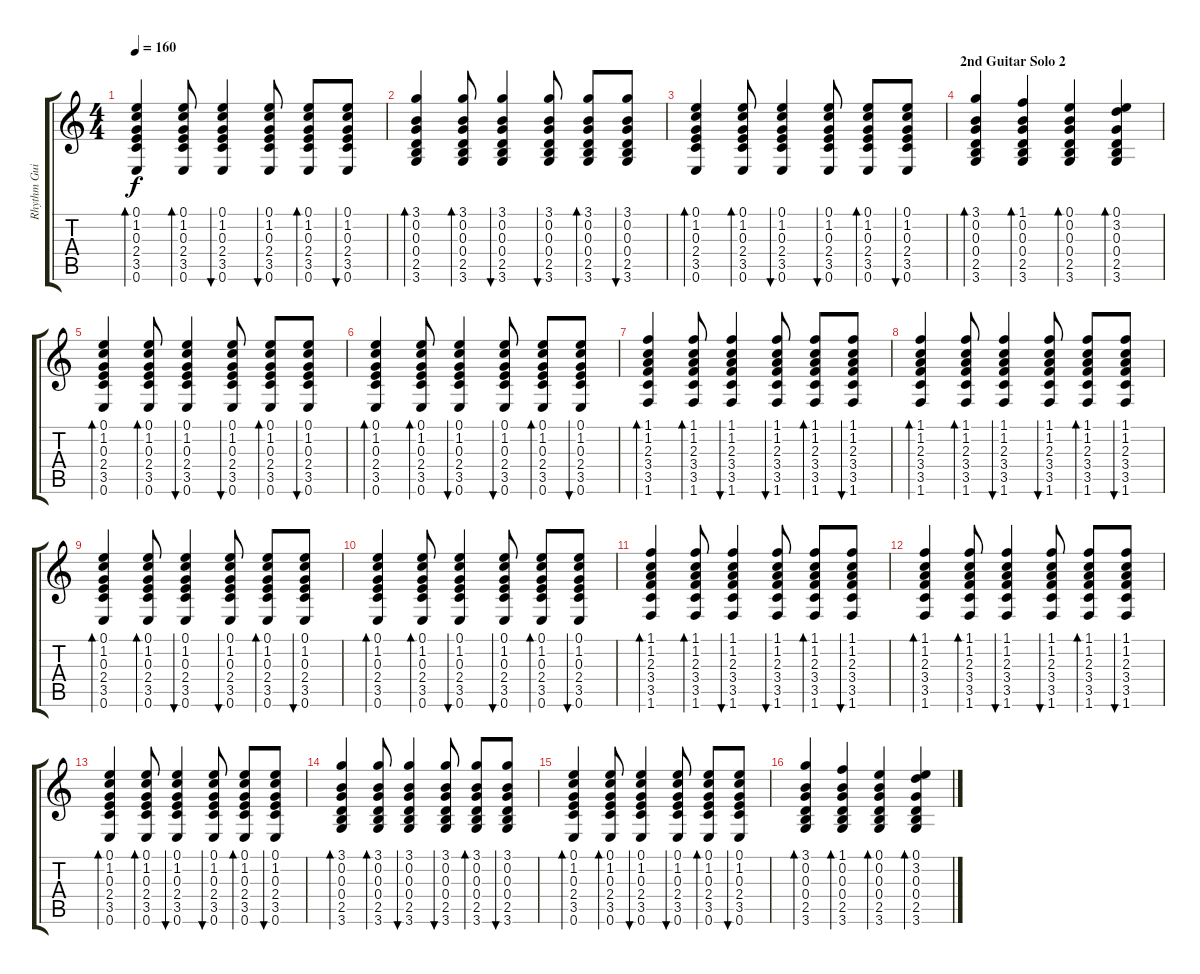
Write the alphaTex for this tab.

\track ("Rhythm Guitar" "Rhythm Gui") {instrument acousticguitarnylon}
\staff {score tabs}
\tuning (E4 B3 G3 D3 A2 E2) {hide}
\ts (4 4)
\tempo 160
\clef g2
\ks c
(0.1 1.2 0.3 2.4 3.5 0.6).4{bd 120 dy f} (0.1 1.2 0.3 2.4 3.5 0.6).8{bd 60} (0.1 1.2 0.3 2.4 3.5 0.6).4{bu 120} (0.1 1.2 0.3 2.4 3.5 0.6).8{bu 60} (0.1 1.2 0.3 2.4 3.5 0.6).8{bd 60} (0.1 1.2 0.3 2.4 3.5 0.6).8{bu 60} |
(3.1 0.2 0.3 0.4 2.5 3.6).4{bd 120} (3.1 0.2 0.3 0.4 2.5 3.6).8{bd 60} (3.1 0.2 0.3 0.4 2.5 3.6).4{bu 120} (3.1 0.2 0.3 0.4 2.5 3.6).8{bu 60} (3.1 0.2 0.3 0.4 2.5 3.6).8{bd 60} (3.1 0.2 0.3 0.4 2.5 3.6).8{bu 60} |
(0.1 1.2 0.3 2.4 3.5 0.6).4{bd 120} (0.1 1.2 0.3 2.4 3.5 0.6).8{bd 60} (0.1 1.2 0.3 2.4 3.5 0.6).4{bu 120} (0.1 1.2 0.3 2.4 3.5 0.6).8{bu 60} (0.1 1.2 0.3 2.4 3.5 0.6).8{bd 60} (0.1 1.2 0.3 2.4 3.5 0.6).8{bu 60} |
\section ("" "2nd Guitar Solo 2")
(3.1 0.2 0.3 0.4 2.5 3.6).4{bd 120} (1.1 0.2 0.3 0.4 2.5 3.6).4{bd 60} (0.1 0.2 0.3 0.4 2.5 3.6).4{bd 120} (0.1 3.2 0.3 0.4 2.5 3.6).4{bd 120} |
(0.1 1.2 0.3 2.4 3.5 0.6).4{bd 120} (0.1 1.2 0.3 2.4 3.5 0.6).8{bd 60} (0.1 1.2 0.3 2.4 3.5 0.6).4{bu 120} (0.1 1.2 0.3 2.4 3.5 0.6).8{bu 60} (0.1 1.2 0.3 2.4 3.5 0.6).8{bd 60} (0.1 1.2 0.3 2.4 3.5 0.6).8{bu 60} |
(0.1 1.2 0.3 2.4 3.5 0.6).4{bd 120} (0.1 1.2 0.3 2.4 3.5 0.6).8{bd 60} (0.1 1.2 0.3 2.4 3.5 0.6).4{bu 120} (0.1 1.2 0.3 2.4 3.5 0.6).8{bu 60} (0.1 1.2 0.3 2.4 3.5 0.6).8{bd 60} (0.1 1.2 0.3 2.4 3.5 0.6).8{bu 60} |
(1.1 1.2 2.3 3.4 3.5 1.6).4{bd 120} (1.1 1.2 2.3 3.4 3.5 1.6).8{bd 60} (1.1 1.2 2.3 3.4 3.5 1.6).4{bu 120} (1.1 1.2 2.3 3.4 3.5 1.6).8{bu 60} (1.1 1.2 2.3 3.4 3.5 1.6).8{bd 60} (1.1 1.2 2.3 3.4 3.5 1.6).8{bu 60} |
(1.1 1.2 2.3 3.4 3.5 1.6).4{bd 120} (1.1 1.2 2.3 3.4 3.5 1.6).8{bd 60} (1.1 1.2 2.3 3.4 3.5 1.6).4{bu 120} (1.1 1.2 2.3 3.4 3.5 1.6).8{bu 60} (1.1 1.2 2.3 3.4 3.5 1.6).8{bd 60} (1.1 1.2 2.3 3.4 3.5 1.6).8{bu 60} |
(0.1 1.2 0.3 2.4 3.5 0.6).4{bd 120} (0.1 1.2 0.3 2.4 3.5 0.6).8{bd 60} (0.1 1.2 0.3 2.4 3.5 0.6).4{bu 120} (0.1 1.2 0.3 2.4 3.5 0.6).8{bu 60} (0.1 1.2 0.3 2.4 3.5 0.6).8{bd 60} (0.1 1.2 0.3 2.4 3.5 0.6).8{bu 60} |
(0.1 1.2 0.3 2.4 3.5 0.6).4{bd 120} (0.1 1.2 0.3 2.4 3.5 0.6).8{bd 60} (0.1 1.2 0.3 2.4 3.5 0.6).4{bu 120} (0.1 1.2 0.3 2.4 3.5 0.6).8{bu 60} (0.1 1.2 0.3 2.4 3.5 0.6).8{bd 60} (0.1 1.2 0.3 2.4 3.5 0.6).8{bu 60} |
(1.1 1.2 2.3 3.4 3.5 1.6).4{bd 120} (1.1 1.2 2.3 3.4 3.5 1.6).8{bd 60} (1.1 1.2 2.3 3.4 3.5 1.6).4{bu 120} (1.1 1.2 2.3 3.4 3.5 1.6).8{bu 60} (1.1 1.2 2.3 3.4 3.5 1.6).8{bd 60} (1.1 1.2 2.3 3.4 3.5 1.6).8{bu 60} |
(1.1 1.2 2.3 3.4 3.5 1.6).4{bd 120} (1.1 1.2 2.3 3.4 3.5 1.6).8{bd 60} (1.1 1.2 2.3 3.4 3.5 1.6).4{bu 120} (1.1 1.2 2.3 3.4 3.5 1.6).8{bu 60} (1.1 1.2 2.3 3.4 3.5 1.6).8{bd 60} (1.1 1.2 2.3 3.4 3.5 1.6).8{bu 60} |
(0.1 1.2 0.3 2.4 3.5 0.6).4{bd 120} (0.1 1.2 0.3 2.4 3.5 0.6).8{bd 60} (0.1 1.2 0.3 2.4 3.5 0.6).4{bu 120} (0.1 1.2 0.3 2.4 3.5 0.6).8{bu 60} (0.1 1.2 0.3 2.4 3.5 0.6).8{bd 60} (0.1 1.2 0.3 2.4 3.5 0.6).8{bu 60} |
(3.1 0.2 0.3 0.4 2.5 3.6).4{bd 120} (3.1 0.2 0.3 0.4 2.5 3.6).8{bd 60} (3.1 0.2 0.3 0.4 2.5 3.6).4{bu 120} (3.1 0.2 0.3 0.4 2.5 3.6).8{bu 60} (3.1 0.2 0.3 0.4 2.5 3.6).8{bd 60} (3.1 0.2 0.3 0.4 2.5 3.6).8{bu 60} |
(0.1 1.2 0.3 2.4 3.5 0.6).4{bd 120} (0.1 1.2 0.3 2.4 3.5 0.6).8{bd 60} (0.1 1.2 0.3 2.4 3.5 0.6).4{bu 120} (0.1 1.2 0.3 2.4 3.5 0.6).8{bu 60} (0.1 1.2 0.3 2.4 3.5 0.6).8{bd 60} (0.1 1.2 0.3 2.4 3.5 0.6).8{bu 60} |
(3.1 0.2 0.3 0.4 2.5 3.6).4{bd 120} (1.1 0.2 0.3 0.4 2.5 3.6).4{bd 60} (0.1 0.2 0.3 0.4 2.5 3.6).4{bd 120} (0.1 3.2 0.3 0.4 2.5 3.6).4{bd 120}
